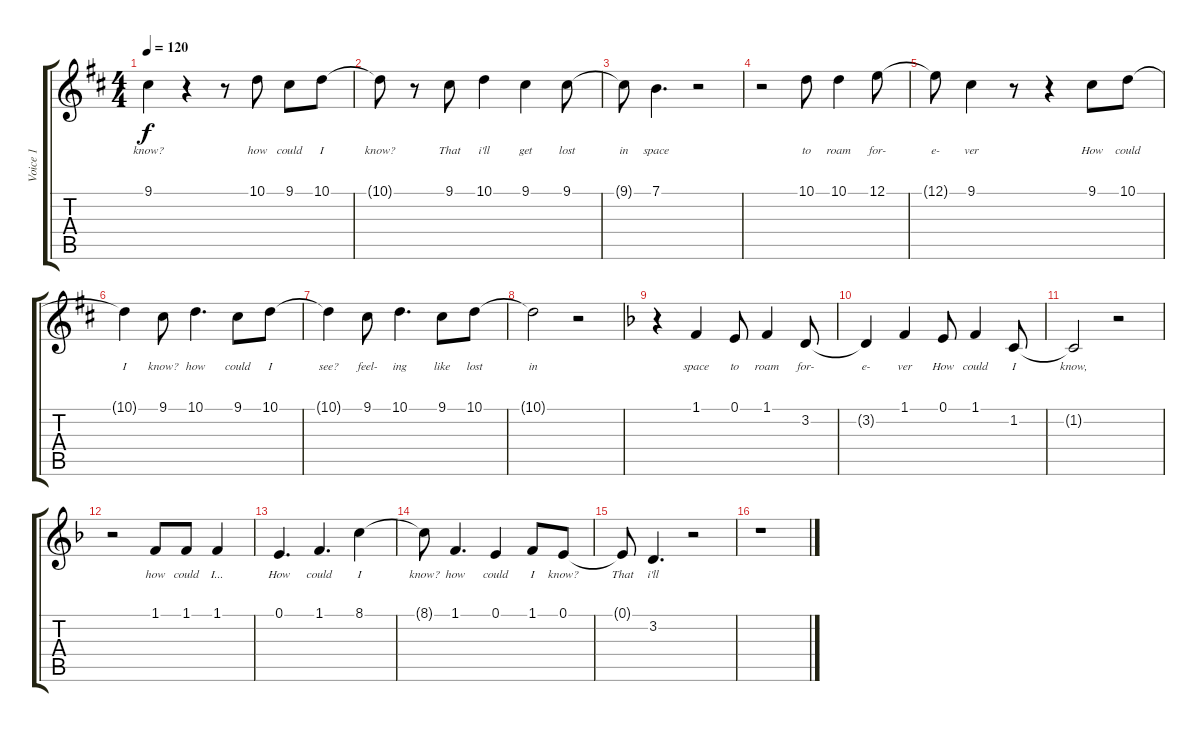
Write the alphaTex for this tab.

\track ("Voice 1" "Voice 1") {instrument clarinet}
\staff {score tabs}
\tuning (E4 B3 G3 D3 A2 E2) {hide}
\ts (4 4)
\tempo 120
\clef g2
\ks bminor
9.1.4{lyrics (0 "know?") lyrics (1 "") lyrics (2 "") lyrics (3 "") lyrics (4 "") dy f} r.4 r.8 10.1.8{lyrics (0 "how") lyrics (1 "") lyrics (2 "") lyrics (3 "") lyrics (4 "")} 9.1.8{lyrics (0 "could") lyrics (1 "") lyrics (2 "") lyrics (3 "") lyrics (4 "")} 10.1.8{lyrics (0 "I") lyrics (1 "") lyrics (2 "") lyrics (3 "") lyrics (4 "")} |
10.1{t}.8{lyrics (0 "know?") lyrics (1 "") lyrics (2 "") lyrics (3 "") lyrics (4 "")} r.8 9.1.8{lyrics (0 "That") lyrics (1 "") lyrics (2 "") lyrics (3 "") lyrics (4 "")} 10.1.4{lyrics (0 "i'll") lyrics (1 "") lyrics (2 "") lyrics (3 "") lyrics (4 "")} 9.1.4{lyrics (0 "get") lyrics (1 "") lyrics (2 "") lyrics (3 "") lyrics (4 "")} 9.1.8{lyrics (0 "lost") lyrics (1 "") lyrics (2 "") lyrics (3 "") lyrics (4 "")} |
9.1{t}.8{lyrics (0 "in") lyrics (1 "") lyrics (2 "") lyrics (3 "") lyrics (4 "")} 7.1.4{d lyrics (0 "space") lyrics (1 "") lyrics (2 "") lyrics (3 "") lyrics (4 "")} r.2 |
r.2 10.1.8{lyrics (0 "to") lyrics (1 "") lyrics (2 "") lyrics (3 "") lyrics (4 "")} 10.1.4{lyrics (0 "roam") lyrics (1 "") lyrics (2 "") lyrics (3 "") lyrics (4 "")} 12.1.8{lyrics (0 "for-") lyrics (1 "") lyrics (2 "") lyrics (3 "") lyrics (4 "")} |
12.1{t}.8{lyrics (0 "e-") lyrics (1 "") lyrics (2 "") lyrics (3 "") lyrics (4 "")} 9.1.4{lyrics (0 "ver") lyrics (1 "") lyrics (2 "") lyrics (3 "") lyrics (4 "")} r.8 r.4 9.1.8{lyrics (0 "How") lyrics (1 "") lyrics (2 "") lyrics (3 "") lyrics (4 "")} 10.1.8{lyrics (0 "could") lyrics (1 "") lyrics (2 "") lyrics (3 "") lyrics (4 "")} |
10.1{t}.4{lyrics (0 "I") lyrics (1 "") lyrics (2 "") lyrics (3 "") lyrics (4 "")} 9.1.8{lyrics (0 "know?") lyrics (1 "") lyrics (2 "") lyrics (3 "") lyrics (4 "")} 10.1.4{d lyrics (0 "how") lyrics (1 "") lyrics (2 "") lyrics (3 "") lyrics (4 "")} 9.1.8{lyrics (0 "could") lyrics (1 "") lyrics (2 "") lyrics (3 "") lyrics (4 "")} 10.1.8{lyrics (0 "I") lyrics (1 "") lyrics (2 "") lyrics (3 "") lyrics (4 "")} |
10.1{t}.4{lyrics (0 "see?") lyrics (1 "") lyrics (2 "") lyrics (3 "") lyrics (4 "")} 9.1.8{lyrics (0 "feel-") lyrics (1 "") lyrics (2 "") lyrics (3 "") lyrics (4 "")} 10.1.4{d lyrics (0 "ing") lyrics (1 "") lyrics (2 "") lyrics (3 "") lyrics (4 "")} 9.1.8{lyrics (0 "like") lyrics (1 "") lyrics (2 "") lyrics (3 "") lyrics (4 "")} 10.1.8{lyrics (0 "lost") lyrics (1 "") lyrics (2 "") lyrics (3 "") lyrics (4 "")} |
10.1{t}.2{lyrics (0 "in") lyrics (1 "") lyrics (2 "") lyrics (3 "") lyrics (4 "")} r.2 |
\ks dminor
r.4 1.1.4{lyrics (0 "space") lyrics (1 "") lyrics (2 "") lyrics (3 "") lyrics (4 "")} 0.1.8{lyrics (0 "to") lyrics (1 "") lyrics (2 "") lyrics (3 "") lyrics (4 "")} 1.1.4{lyrics (0 "roam") lyrics (1 "") lyrics (2 "") lyrics (3 "") lyrics (4 "")} 3.2.8{lyrics (0 "for-") lyrics (1 "") lyrics (2 "") lyrics (3 "") lyrics (4 "")} |
3.2{t}.4{lyrics (0 "e-") lyrics (1 "") lyrics (2 "") lyrics (3 "") lyrics (4 "")} 1.1.4{lyrics (0 "ver") lyrics (1 "") lyrics (2 "") lyrics (3 "") lyrics (4 "")} 0.1.8{lyrics (0 "How") lyrics (1 "") lyrics (2 "") lyrics (3 "") lyrics (4 "")} 1.1.4{lyrics (0 "could") lyrics (1 "") lyrics (2 "") lyrics (3 "") lyrics (4 "")} 1.2.8{lyrics (0 "I") lyrics (1 "") lyrics (2 "") lyrics (3 "") lyrics (4 "")} |
1.2{t}.2{lyrics (0 "know,") lyrics (1 "") lyrics (2 "") lyrics (3 "") lyrics (4 "")} r.2 |
r.2 1.1.8{lyrics (0 "how") lyrics (1 "") lyrics (2 "") lyrics (3 "") lyrics (4 "")} 1.1.8{lyrics (0 "could") lyrics (1 "") lyrics (2 "") lyrics (3 "") lyrics (4 "")} 1.1.4{lyrics (0 "I...") lyrics (1 "") lyrics (2 "") lyrics (3 "") lyrics (4 "")} |
0.1.4{d lyrics (0 "How") lyrics (1 "") lyrics (2 "") lyrics (3 "") lyrics (4 "")} 1.1.4{d lyrics (0 "could") lyrics (1 "") lyrics (2 "") lyrics (3 "") lyrics (4 "")} 8.1.4{lyrics (0 "I") lyrics (1 "") lyrics (2 "") lyrics (3 "") lyrics (4 "")} |
8.1{t}.8{lyrics (0 "know?") lyrics (1 "") lyrics (2 "") lyrics (3 "") lyrics (4 "")} 1.1.4{d lyrics (0 "how") lyrics (1 "") lyrics (2 "") lyrics (3 "") lyrics (4 "")} 0.1.4{lyrics (0 "could") lyrics (1 "") lyrics (2 "") lyrics (3 "") lyrics (4 "")} 1.1.8{lyrics (0 "I") lyrics (1 "") lyrics (2 "") lyrics (3 "") lyrics (4 "")} 0.1.8{lyrics (0 "know?") lyrics (1 "") lyrics (2 "") lyrics (3 "") lyrics (4 "")} |
0.1{t}.8{lyrics (0 "That") lyrics (1 "") lyrics (2 "") lyrics (3 "") lyrics (4 "")} 3.2.4{d lyrics (0 "i'll") lyrics (1 "") lyrics (2 "") lyrics (3 "") lyrics (4 "")} r.2 |
r.1
